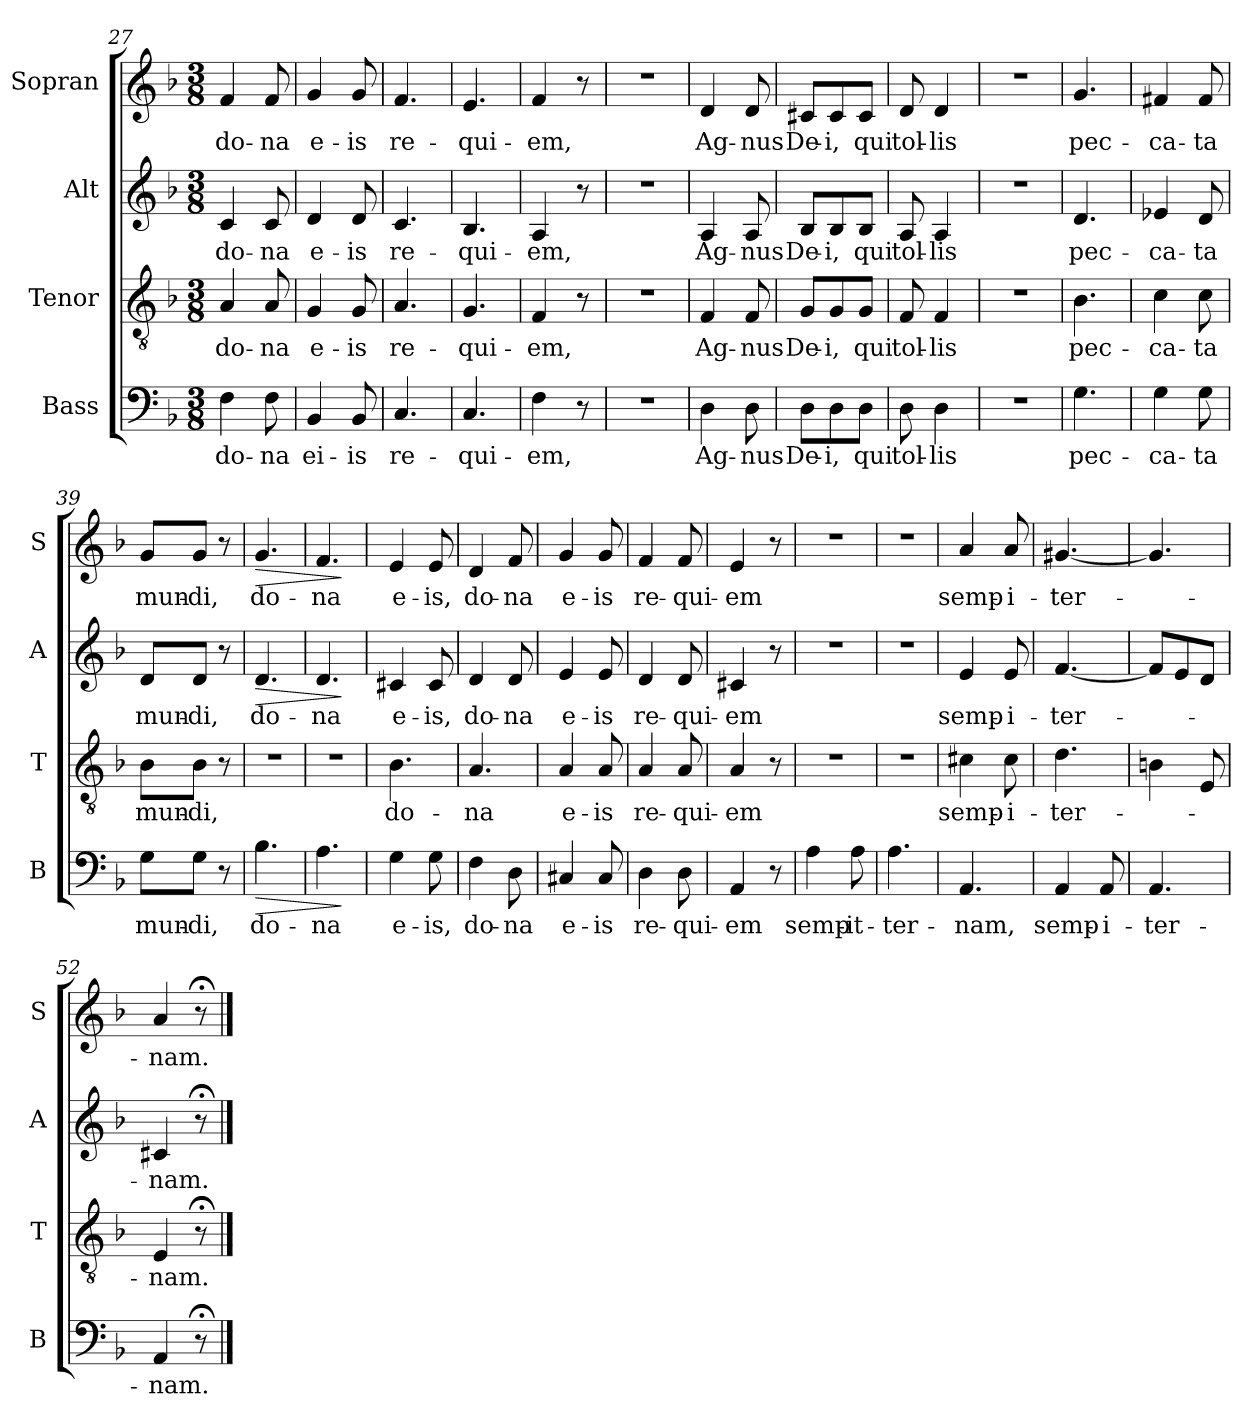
**kern	**text	**dynam	**kern	**text	**kern	**text	**dynam	**kern	**text	**dynam
*part4	*part4	*part4	*part3	*part3	*part2	*part2	*part2	*part1	*part1	*part1
*staff4	*staff4	*staff4	*staff3	*staff3	*staff2	*staff2	*staff2	*staff1	*staff1	*staff1
*I"Bass	*	*	*I"Tenor	*	*I"Alt	*	*	*I"Sopran	*	*
*I'B	*	*	*I'T	*	*I'A	*	*	*I'S	*	*
*clefF4	*	*	*clefGv2	*	*clefG2	*	*	*clefG2	*	*
*k[b-]	*	*	*k[b-]	*	*k[b-]	*	*	*k[b-]	*	*
*F:	*	*	*F:	*	*F:	*	*	*F:	*	*
*M3/8	*	*	*M3/8	*	*M3/8	*	*	*M3/8	*	*
=27	=27	=27	=27	=27	=27	=27	=27	=27	=27	=27
!	!LO:LY:b	!	!	!LO:LY:b	!	!LO:LY:b	!	!	!LO:LY:b	!
4F\	do-	.	4A/	do-	4c/	do-	.	4f/	do-	.
!	!LO:LY:b	!	!	!LO:LY:b	!	!LO:LY:b	!	!	!LO:LY:b	!
8F\	-na	.	8A/	-na	8c/	-na	.	8f/	-na	.
=28	=28	=28	=28	=28	=28	=28	=28	=28	=28	=28
!	!LO:LY:b	!	!	!LO:LY:b	!	!LO:LY:b	!	!	!LO:LY:b	!
4BB-/	ei-	.	4G/	e-	4d/	e-	.	4g/	e-	.
!	!LO:LY:b	!	!	!LO:LY:b	!	!LO:LY:b	!	!	!LO:LY:b	!
8BB-/	-is	.	8G/	-is	8d/	-is	.	8g/	-is	.
=29	=29	=29	=29	=29	=29	=29	=29	=29	=29	=29
!	!LO:LY:b	!	!	!LO:LY:b	!	!LO:LY:b	!	!	!LO:LY:b	!
4.C/	re-	.	4.A/	re-	4.c/	re-	.	4.f/	re-	.
=30	=30	=30	=30	=30	=30	=30	=30	=30	=30	=30
!	!LO:LY:b	!	!	!LO:LY:b	!	!LO:LY:b	!	!	!LO:LY:b	!
4.C/	-qui-	.	4.G/	-qui-	4.B-/	-qui-	.	4.e/	-qui-	.
!!LO:LB:g=z
=31	=31	=31	=31	=31	=31	=31	=31	=31	=31	=31
!	!LO:LY:b	!	!	!LO:LY:b	!	!LO:LY:b	!	!	!LO:LY:b	!
4F\	-em,	.	4F/	-em,	4A/	-em,	.	4f/	-em,	.
8r	.	.	8r	.	8r	.	.	8r	.	.
=32	=32	=32	=32	=32	=32	=32	=32	=32	=32	=32
4.r	.	.	4.r	.	4.r	.	.	4.r	.	.
=33	=33	=33	=33	=33	=33	=33	=33	=33	=33	=33
!	!LO:LY:b	!	!	!LO:LY:b	!	!LO:LY:b	!	!	!LO:LY:b	!
4D\	Ag-	.	4F/	Ag-	4A/	Ag-	.	4d/	Ag-	.
!	!LO:LY:b	!	!	!LO:LY:b	!	!LO:LY:b	!	!	!LO:LY:b	!
8D\	-nus	.	8F/	-nus	8A/	-nus	.	8d/	-nus	.
=34	=34	=34	=34	=34	=34	=34	=34	=34	=34	=34
!	!LO:LY:b	!	!	!LO:LY:b	!	!LO:LY:b	!	!	!LO:LY:b	!
8D\L	De-	.	8G/L	De-	8B-/L	De-	.	8c#X/L	De-	.
!	!LO:LY:b	!	!	!LO:LY:b	!	!LO:LY:b	!	!	!LO:LY:b	!
8D\	-i,	.	8G/	-i,	8B-/	-i,	.	8c#/	-i,	.
!	!LO:LY:b	!	!	!LO:LY:b	!	!LO:LY:b	!	!	!LO:LY:b	!
8D\J	qui	.	8G/J	qui	8B-/J	qui	.	8c#/J	qui	.
=35	=35	=35	=35	=35	=35	=35	=35	=35	=35	=35
!	!LO:LY:b	!	!	!LO:LY:b	!	!LO:LY:b	!	!	!LO:LY:b	!
8D\	tol-	.	8F/	tol-	8A/	tol-	.	8d/	tol-	.
!	!LO:LY:b	!	!	!LO:LY:b	!	!LO:LY:b	!	!	!LO:LY:b	!
4D\	-lis	.	4F/	-lis	4A/	-lis	.	4d/	-lis	.
=36	=36	=36	=36	=36	=36	=36	=36	=36	=36	=36
4.r	.	.	4.r	.	4.r	.	.	4.r	.	.
=37	=37	=37	=37	=37	=37	=37	=37	=37	=37	=37
!	!LO:LY:b	!	!	!LO:LY:b	!	!LO:LY:b	!	!	!LO:LY:b	!
4.G\	pec-	.	4.B-\	pec-	4.d/	pec-	.	4.g/	pec-	.
=38	=38	=38	=38	=38	=38	=38	=38	=38	=38	=38
!	!LO:LY:b	!	!	!LO:LY:b	!	!LO:LY:b	!	!	!LO:LY:b	!
4G\	-ca-	.	4c\	-ca-	4e-X/	-ca-	.	4f#X/	-ca-	.
!	!LO:LY:b	!	!	!LO:LY:b	!	!LO:LY:b	!	!	!LO:LY:b	!
8G\	-ta	.	8c\	-ta	8d/	-ta	.	8f#/	-ta	.
=39	=39	=39	=39	=39	=39	=39	=39	=39	=39	=39
!	!LO:LY:b	!	!	!LO:LY:b	!	!LO:LY:b	!	!	!LO:LY:b	!
8G\L	mun-	.	8B-\L	mun-	8d/L	mun-	.	8g/L	mun-	.
!	!LO:LY:b	!	!	!LO:LY:b	!	!LO:LY:b	!	!	!LO:LY:b	!
8G\J	-di,	.	8B-\J	-di,	8d/J	-di,	.	8g/J	-di,	.
8r	.	.	8r	.	8r	.	.	8r	.	.
=40	=40	=40	=40	=40	=40	=40	=40	=40	=40	=40
!	!LO:LY:b	!LO:HP:b	!	!	!	!LO:LY:b	!LO:HP:b	!	!LO:LY:b	!LO:HP:b
4.B-\	do-	>	4.r	.	4.d/	do-	>	4.g/	do-	>
=41	=41	=41	=41	=41	=41	=41	=41	=41	=41	=41
!	!LO:LY:b	!	!	!	!	!LO:LY:b	!	!	!LO:LY:b	!
4.A\	-na	.	4.r	.	4.d/	-na	.	4.f/	-na	.
.	.	]	.	.	.	.	]	.	.	]
!!LO:PB:g=z
=42	=42	=42	=42	=42	=42	=42	=42	=42	=42	=42
!	!LO:LY:b	!	!	!LO:LY:b	!	!LO:LY:b	!	!	!LO:LY:b	!
4G\	e-	.	4.B-\	do-	4c#X/	e-	.	4e/	e-	.
!	!LO:LY:b	!	!	!	!	!LO:LY:b	!	!	!LO:LY:b	!
8G\	-is,	.	.	.	8c#/	-is,	.	8e/	-is,	.
=43	=43	=43	=43	=43	=43	=43	=43	=43	=43	=43
!	!LO:LY:b	!	!	!LO:LY:b	!	!LO:LY:b	!	!	!LO:LY:b	!
4F\	do-	.	4.A/	-na	4d/	do-	.	4d/	do-	.
!	!LO:LY:b	!	!	!	!	!LO:LY:b	!	!	!LO:LY:b	!
8D\	-na	.	.	.	8d/	-na	.	8f/	-na	.
=44	=44	=44	=44	=44	=44	=44	=44	=44	=44	=44
!	!LO:LY:b	!	!	!LO:LY:b	!	!LO:LY:b	!	!	!LO:LY:b	!
4C#X/	e-	.	4A/	e-	4e/	e-	.	4g/	e-	.
!	!LO:LY:b	!	!	!LO:LY:b	!	!LO:LY:b	!	!	!LO:LY:b	!
8C#/	-is	.	8A/	-is	8e/	-is	.	8g/	-is	.
=45	=45	=45	=45	=45	=45	=45	=45	=45	=45	=45
!	!LO:LY:b	!	!	!LO:LY:b	!	!LO:LY:b	!	!	!LO:LY:b	!
4D\	re-	.	4A/	re-	4d/	re-	.	4f/	re-	.
!	!LO:LY:b	!	!	!LO:LY:b	!	!LO:LY:b	!	!	!LO:LY:b	!
8D\	-qui-	.	8A/	-qui-	8d/	-qui-	.	8f/	-qui-	.
=46	=46	=46	=46	=46	=46	=46	=46	=46	=46	=46
!	!LO:LY:b	!	!	!LO:LY:b	!	!LO:LY:b	!	!	!LO:LY:b	!
4AA/	-em	.	4A/	-em	4c#X/	-em	.	4e/	-em	.
8r	.	.	8r	.	8r	.	.	8r	.	.
=47	=47	=47	=47	=47	=47	=47	=47	=47	=47	=47
!	!LO:LY:b	!	!	!	!	!	!	!	!	!
4A\	semp-	.	4.r	.	4.r	.	.	4.r	.	.
!	!LO:LY:b	!	!	!	!	!	!	!	!	!
8A\	-it-	.	.	.	.	.	.	.	.	.
=48	=48	=48	=48	=48	=48	=48	=48	=48	=48	=48
!	!LO:LY:b	!	!	!	!	!	!	!	!	!
4.A\	-ter-	.	4.r	.	4.r	.	.	4.r	.	.
=49	=49	=49	=49	=49	=49	=49	=49	=49	=49	=49
!	!LO:LY:b	!	!	!LO:LY:b	!	!LO:LY:b	!	!	!LO:LY:b	!
4.AA/	-nam,	.	4c#X\	semp-	4e/	semp-	.	4a/	semp-	.
!	!	!	!	!LO:LY:b	!	!LO:LY:b	!	!	!LO:LY:b	!
.	.	.	8c#\	-i-	8e/	-i-	.	8a/	-i-	.
=50	=50	=50	=50	=50	=50	=50	=50	=50	=50	=50
!	!LO:LY:b	!	!	!LO:LY:b	!	!LO:LY:b	!	!	!LO:LY:b	!
4AA/	semp-	.	4.d\	-ter-	[4.f/	-ter-	.	[4.g#X/	-ter-	.
!	!LO:LY:b	!	!	!	!	!	!	!	!	!
8AA/	-i-	.	.	.	.	.	.	.	.	.
=51	=51	=51	=51	=51	=51	=51	=51	=51	=51	=51
!	!LO:LY:b	!	!	!	!	!	!	!	!	!
4.AA/	-ter-	.	4Bn\	.	8f/L]	.	.	4.g#/]	.	.
.	.	.	.	.	8e/	.	.	.	.	.
.	.	.	8E/	.	8d/J	.	.	.	.	.
=52	=52	=52	=52	=52	=52	=52	=52	=52	=52	=52
!	!LO:LY:b	!	!	!LO:LY:b	!	!LO:LY:b	!	!	!LO:LY:b	!
4AA/	-nam.	.	4E/	-nam.	4c#X/	-nam.	.	4a/	-nam.	.
8r;<	.	.	8r;<	.	8r;<	.	.	8r;<	.	.
==	==	==	==	==	==	==	==	==	==	==
*-	*-	*-	*-	*-	*-	*-	*-	*-	*-	*-
